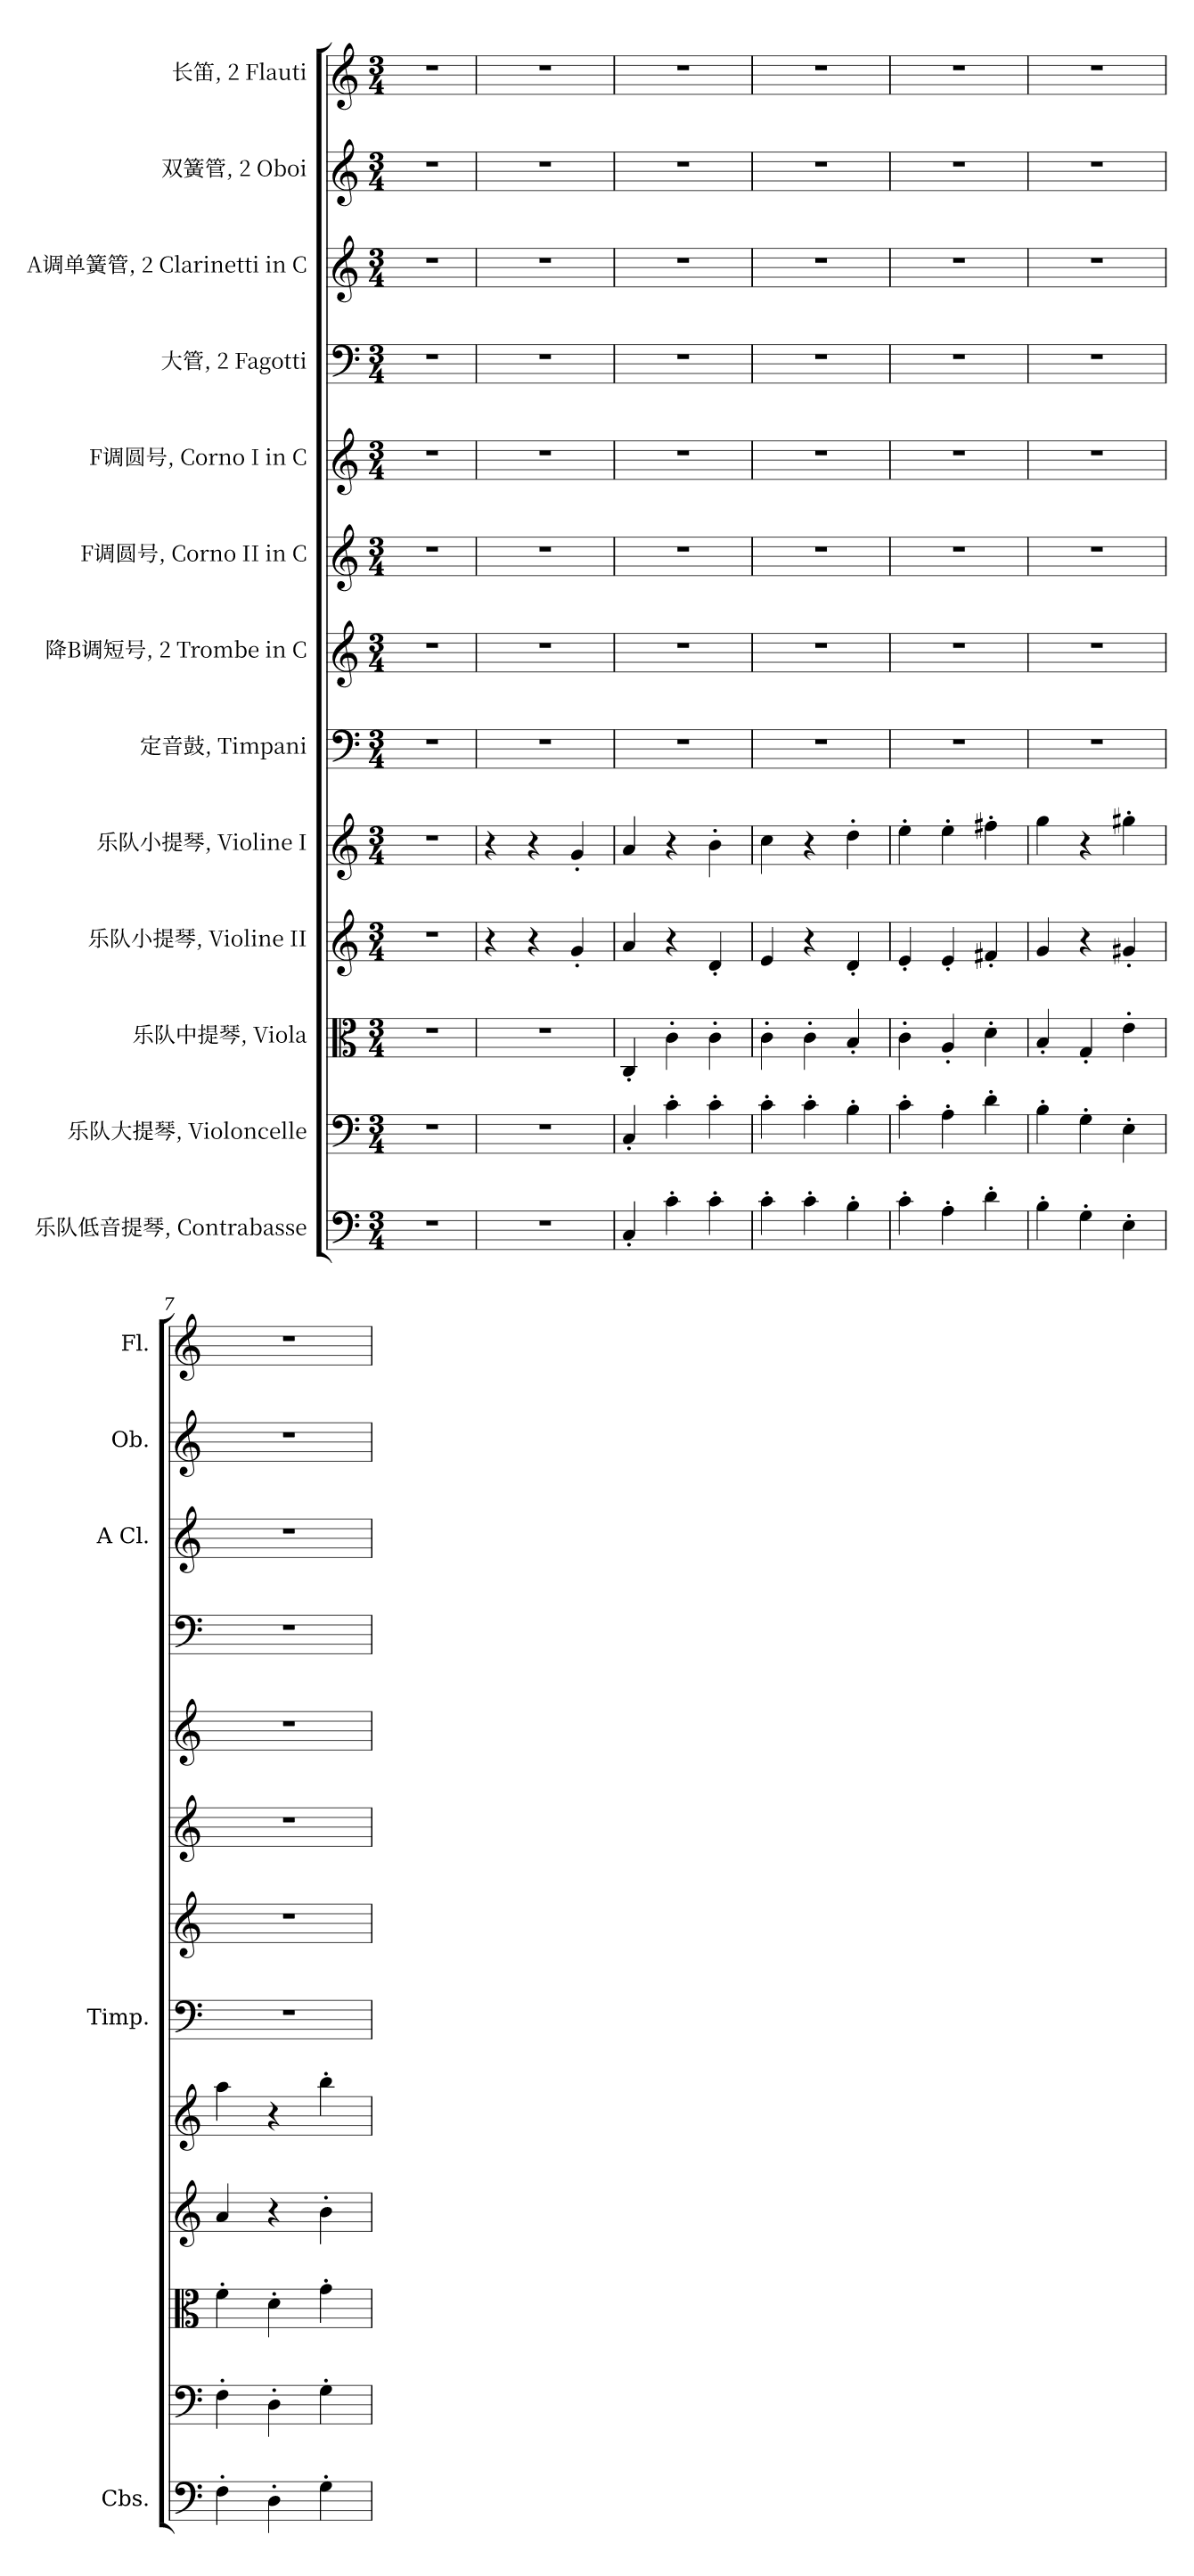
**kern	**kern	**kern	**kern	**kern	**kern	**kern	**kern	**kern	**kern	**kern	**kern	**kern
*part13	*part12	*part11	*part10	*part9	*part8	*part7	*part6	*part5	*part4	*part3	*part2	*part1
*staff13	*staff12	*staff11	*staff10	*staff9	*staff8	*staff7	*staff6	*staff5	*staff4	*staff3	*staff2	*staff1
*I"乐队低音提琴, Contrabasse	*I"乐队大提琴, Violoncelle	*I"乐队中提琴, Viola	*I"乐队小提琴, Violine II	*I"乐队小提琴, Violine I	*I"定音鼓, Timpani	*I"降B调短号, 2 Trombe in C	*I"F调圆号, Corno II in C	*I"F调圆号, Corno I in C	*I"大管, 2 Fagotti	*I"A调单簧管, 2 Clarinetti in C	*I"双簧管, 2 Oboi	*I"长笛, 2 Flauti
*I'Cbs.	*	*	*	*	*I'Timp.	*	*	*	*	*I'A Cl.	*I'Ob.	*I'Fl.
*clefF4	*clefF4	*clefC3	*clefG2	*clefG2	*clefF4	*clefG2	*clefG2	*clefG2	*clefF4	*clefG2	*clefG2	*clefG2
*ITrd7c12	*	*	*	*	*	*ITrd1c2	*ITrd4c7	*ITrd4c7	*	*ITrd2c3	*	*
*k[]	*k[]	*k[]	*k[]	*k[]	*k[]	*k[b-e-]	*k[b-]	*k[b-]	*k[]	*k[f#c#g#]	*k[]	*k[]
*M3/4	*M3/4	*M3/4	*M3/4	*M3/4	*M3/4	*M3/4	*M3/4	*M3/4	*M3/4	*M3/4	*M3/4	*M3/4
*MM240	*MM240	*MM240	*MM240	*MM240	*MM240	*MM240	*MM240	*MM240	*MM240	*MM240	*MM240	*MM240
=1	=1	=1	=1	=1	=1	=1	=1	=1	=1	=1	=1	=1
2.r	2.r	2.r	2.r	2.r	2.r	2.r	2.r	2.r	2.r	2.r	2.r	2.r
=2	=2	=2	=2	=2	=2	=2	=2	=2	=2	=2	=2	=2
*	*	*	*	*	*	*	*	*	*	*	*	*MM320
2.r	2.r	2.r	4r	4r	2.r	2.r	2.r	2.r	2.r	2.r	2.r	2.r
.	.	.	4r	4r	.	.	.	.	.	.	.	.
.	.	.	4g'/	4g'/	.	.	.	.	.	.	.	.
=3	=3	=3	=3	=3	=3	=3	=3	=3	=3	=3	=3	=3
*	*	*	*	*	*	*	*	*	*	*	*	*MM306
4CC'/	4C'/	4C'/	4a/	4a/	2.r	2.r	2.r	2.r	2.r	2.r	2.r	2.r
4C'\	4c'\	4c'\	4r	4r	.	.	.	.	.	.	.	.
4C'\	4c'\	4c'\	4d'/	4b'\	.	.	.	.	.	.	.	.
=4	=4	=4	=4	=4	=4	=4	=4	=4	=4	=4	=4	=4
*	*	*	*	*	*	*	*	*	*	*	*	*MM306
4C'\	4c'\	4c'\	4e/	4cc\	2.r	2.r	2.r	2.r	2.r	2.r	2.r	2.r
4C'\	4c'\	4c'\	4r	4r	.	.	.	.	.	.	.	.
4BB'\	4B'\	4B'/	4d'/	4dd'\	.	.	.	.	.	.	.	.
=5	=5	=5	=5	=5	=5	=5	=5	=5	=5	=5	=5	=5
*	*	*	*	*	*	*	*	*	*	*	*	*MM306
4C'\	4c'\	4c'\	4e'/	4ee'\	2.r	2.r	2.r	2.r	2.r	2.r	2.r	2.r
4AA'\	4A'\	4A'/	4e'/	4ee'\	.	.	.	.	.	.	.	.
4D'\	4d'\	4d'\	4f#X'/	4ff#X'\	.	.	.	.	.	.	.	.
=6	=6	=6	=6	=6	=6	=6	=6	=6	=6	=6	=6	=6
*	*	*	*	*	*	*	*	*	*	*	*	*MM306
4BB'\	4B'\	4B'/	4g/	4gg\	2.r	2.r	2.r	2.r	2.r	2.r	2.r	2.r
4GG'\	4G'\	4G'/	4r	4r	.	.	.	.	.	.	.	.
4EE'\	4E'\	4e'\	4g#X'/	4gg#X'\	.	.	.	.	.	.	.	.
=7	=7	=7	=7	=7	=7	=7	=7	=7	=7	=7	=7	=7
*	*	*	*	*	*	*	*	*	*	*	*	*MM306
4FF'\	4F'\	4f'\	4a/	4aa\	2.r	2.r	2.r	2.r	2.r	2.r	2.r	2.r
4DD'\	4D'\	4d'\	4r	4r	.	.	.	.	.	.	.	.
4GG'\	4G'\	4g'\	4b'\	4bb'\	.	.	.	.	.	.	.	.
=	=	=	=	=	=	=	=	=	=	=	=	=
*-	*-	*-	*-	*-	*-	*-	*-	*-	*-	*-	*-	*-
